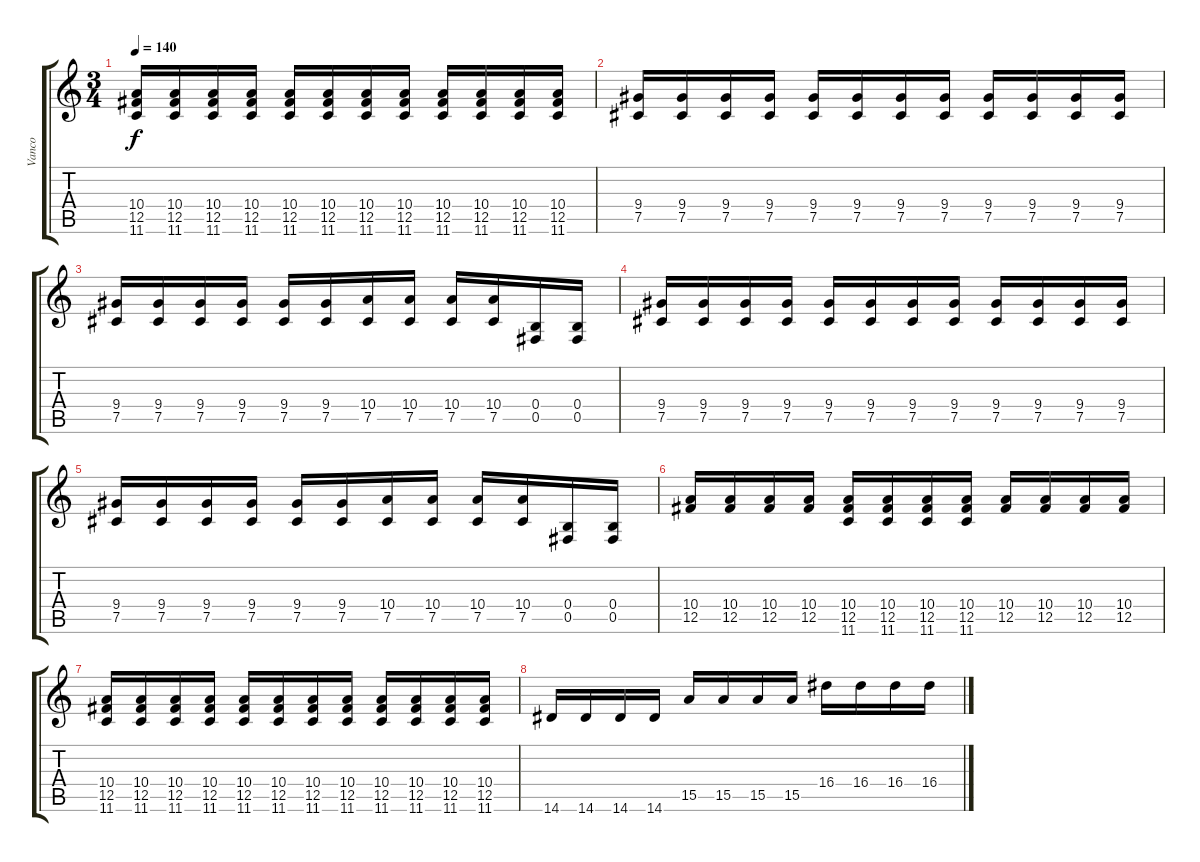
\track ("Vanco" "Vanco") {instrument distortionguitar}
\staff {score tabs}
\tuning (Db4 Ab3 E3 B2 Gb2 Db2) {hide}
\ts (3 4)
\tempo 140
\clef g2
\ks c
(10.4 12.5 11.6).16{dy f} (10.4 12.5 11.6).16 (10.4 12.5 11.6).16 (10.4 12.5 11.6).16 (10.4 12.5 11.6).16 (10.4 12.5 11.6).16 (10.4 12.5 11.6).16 (10.4 12.5 11.6).16 (10.4 12.5 11.6).16 (10.4 12.5 11.6).16 (10.4 12.5 11.6).16 (10.4 12.5 11.6).16 |
(9.4 7.5).16 (9.4 7.5).16 (9.4 7.5).16 (9.4 7.5).16 (9.4 7.5).16 (9.4 7.5).16 (9.4 7.5).16 (9.4 7.5).16 (9.4 7.5).16 (9.4 7.5).16 (9.4 7.5).16 (9.4 7.5).16 |
(9.4 7.5).16 (9.4 7.5).16 (9.4 7.5).16 (9.4 7.5).16 (9.4 7.5).16 (9.4 7.5).16 (10.4 7.5).16 (10.4 7.5).16 (10.4 7.5).16 (10.4 7.5).16 (0.4 0.5).16 (0.4 0.5).16 |
(9.4 7.5).16 (9.4 7.5).16 (9.4 7.5).16 (9.4 7.5).16 (9.4 7.5).16 (9.4 7.5).16 (9.4 7.5).16 (9.4 7.5).16 (9.4 7.5).16 (9.4 7.5).16 (9.4 7.5).16 (9.4 7.5).16 |
(9.4 7.5).16 (9.4 7.5).16 (9.4 7.5).16 (9.4 7.5).16 (9.4 7.5).16 (9.4 7.5).16 (10.4 7.5).16 (10.4 7.5).16 (10.4 7.5).16 (10.4 7.5).16 (0.4 0.5).16 (0.4 0.5).16 |
(10.4 12.5).16 (10.4 12.5).16 (10.4 12.5).16 (10.4 12.5).16 (10.4 12.5 11.6).16 (10.4 12.5 11.6).16 (10.4 12.5 11.6).16 (10.4 12.5 11.6).16 (10.4 12.5).16 (10.4 12.5).16 (10.4 12.5).16 (10.4 12.5).16 |
(10.4 12.5 11.6).16 (10.4 12.5 11.6).16 (10.4 12.5 11.6).16 (10.4 12.5 11.6).16 (10.4 12.5 11.6).16 (10.4 12.5 11.6).16 (10.4 12.5 11.6).16 (10.4 12.5 11.6).16 (10.4 12.5 11.6).16 (10.4 12.5 11.6).16 (10.4 12.5 11.6).16 (10.4 12.5 11.6).16 |
14.6.16 14.6.16 14.6.16 14.6.16 15.5.16 15.5.16 15.5.16 15.5.16 16.4.16 16.4.16 16.4.16 16.4.16
